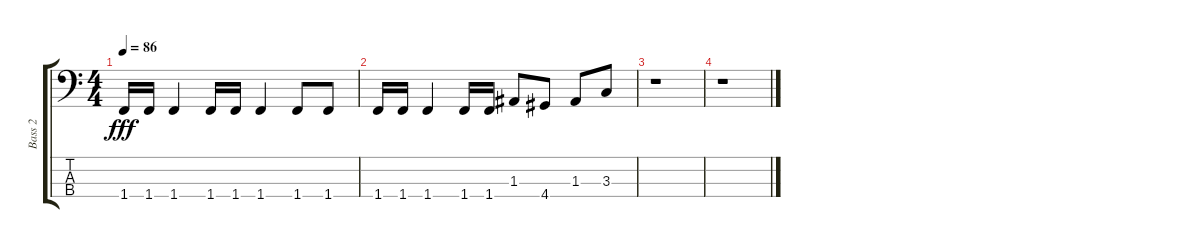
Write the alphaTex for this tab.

\track ("Bass 2" "Bass 2") {instrument electricbassfinger}
\staff {score tabs}
\tuning (G2 D2 A1 E1) {hide}
\ts (4 4)
\tempo 86
\clef f4
\ks c
1.4.16{dy fff} 1.4.16 1.4.4 1.4.16 1.4.16 1.4.4 1.4.8 1.4.8 |
1.4.16 1.4.16 1.4.4 1.4.16 1.4.16 1.3.8 4.4.8 1.3.8 3.3.8 |
r.1 |
r.1
